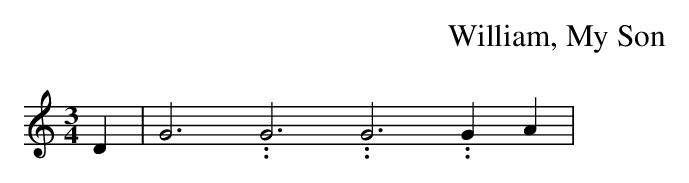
X:1
T:William, My Son
M:3/4
L:1/4
K:C
 D| G3.99999962500005/11.9999985000002 G3.99999962500005/11.9999985000002 G3.99999962500005/11.9999985000002 G A|\

M:4/4
 B d3| B G2 A|
M:3/4
 G2 D| G3.99999962500005/11.9999985000002 G3.99999962500005/11.9999985000002 G3.99999962500005/11.9999985000002 G A|\

M:4/4
 B d2 e| G G2 A|
M:3/4
 G2 D| G A B|
M:5/4
 c d3 B/2G/2|
M:3/4
 A G A| G2 D/2D/2| G G A|
M:4/4
 B d2 e|
M:3/4
 G G A| G2||
